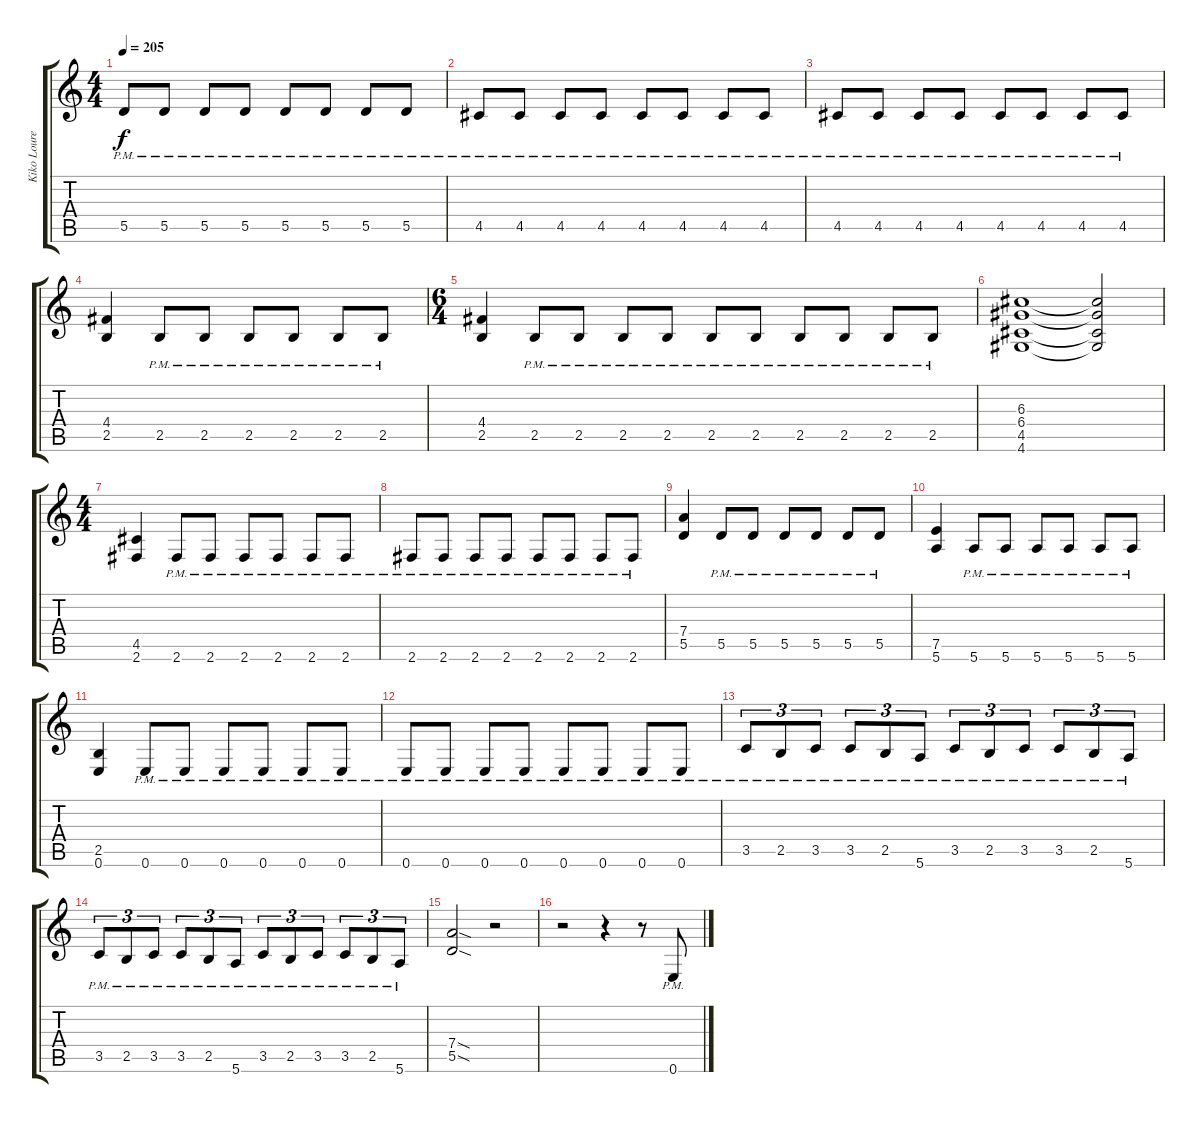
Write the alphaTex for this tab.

\track ("Kiko Loureiro" "Kiko Loure") {instrument distortionguitar}
\staff {score tabs}
\tuning (E4 B3 G3 D3 A2 E2) {hide}
\ts (4 4)
\tempo 205
\clef g2
\ks c
5.5{pm}.8{dy f} 5.5{pm}.8 5.5{pm}.8 5.5{pm}.8 5.5{pm}.8 5.5{pm}.8 5.5{pm}.8 5.5{pm}.8 |
4.5{pm}.8 4.5{pm}.8 4.5{pm}.8 4.5{pm}.8 4.5{pm}.8 4.5{pm}.8 4.5{pm}.8 4.5{pm}.8 |
4.5{pm}.8 4.5{pm}.8 4.5{pm}.8 4.5{pm}.8 4.5{pm}.8 4.5{pm}.8 4.5{pm}.8 4.5{pm}.8 |
(4.4 2.5).4 2.5{pm}.8 2.5{pm}.8 2.5{pm}.8 2.5{pm}.8 2.5{pm}.8 2.5{pm}.8 |
\ts (6 4)
(4.4 2.5).4 2.5{pm}.8 2.5{pm}.8 2.5{pm}.8 2.5{pm}.8 2.5{pm}.8 2.5{pm}.8 2.5{pm}.8 2.5{pm}.8 2.5{pm}.8 2.5{pm}.8 |
(6.3 6.4 4.5 4.6).1 (6.3{t} 6.4{t} 4.5{t} 4.6{t}).2 |
\ts (4 4)
(4.5 2.6).4 2.6{pm}.8 2.6{pm}.8 2.6{pm}.8 2.6{pm}.8 2.6{pm}.8 2.6{pm}.8 |
2.6{pm}.8 2.6{pm}.8 2.6{pm}.8 2.6{pm}.8 2.6{pm}.8 2.6{pm}.8 2.6{pm}.8 2.6{pm}.8 |
(7.4 5.5).4 5.5{pm}.8 5.5{pm}.8 5.5{pm}.8 5.5{pm}.8 5.5{pm}.8 5.5{pm}.8 |
(7.5 5.6).4 5.6{pm}.8 5.6{pm}.8 5.6{pm}.8 5.6{pm}.8 5.6{pm}.8 5.6{pm}.8 |
(2.5 0.6).4 0.6{pm}.8 0.6{pm}.8 0.6{pm}.8 0.6{pm}.8 0.6{pm}.8 0.6{pm}.8 |
0.6{pm}.8 0.6{pm}.8 0.6{pm}.8 0.6{pm}.8 0.6{pm}.8 0.6{pm}.8 0.6{pm}.8 0.6{pm}.8 |
3.5{pm}.8{tu (3 2)} 2.5{pm}.8{tu (3 2)} 3.5{pm}.8{tu (3 2)} 3.5{pm}.8{tu (3 2)} 2.5{pm}.8{tu (3 2)} 5.6{pm}.8{tu (3 2)} 3.5{pm}.8{tu (3 2)} 2.5{pm}.8{tu (3 2)} 3.5{pm}.8{tu (3 2)} 3.5{pm}.8{tu (3 2)} 2.5{pm}.8{tu (3 2)} 5.6{pm}.8{tu (3 2)} |
3.5{pm}.8{tu (3 2)} 2.5{pm}.8{tu (3 2)} 3.5{pm}.8{tu (3 2)} 3.5{pm}.8{tu (3 2)} 2.5{pm}.8{tu (3 2)} 5.6{pm}.8{tu (3 2)} 3.5{pm}.8{tu (3 2)} 2.5{pm}.8{tu (3 2)} 3.5{pm}.8{tu (3 2)} 3.5{pm}.8{tu (3 2)} 2.5{pm}.8{tu (3 2)} 5.6{pm}.8{tu (3 2)} |
(7.4{sod} 5.5{sod}).2 r.2 |
r.2 r.4 r.8 0.6{pm}.8
